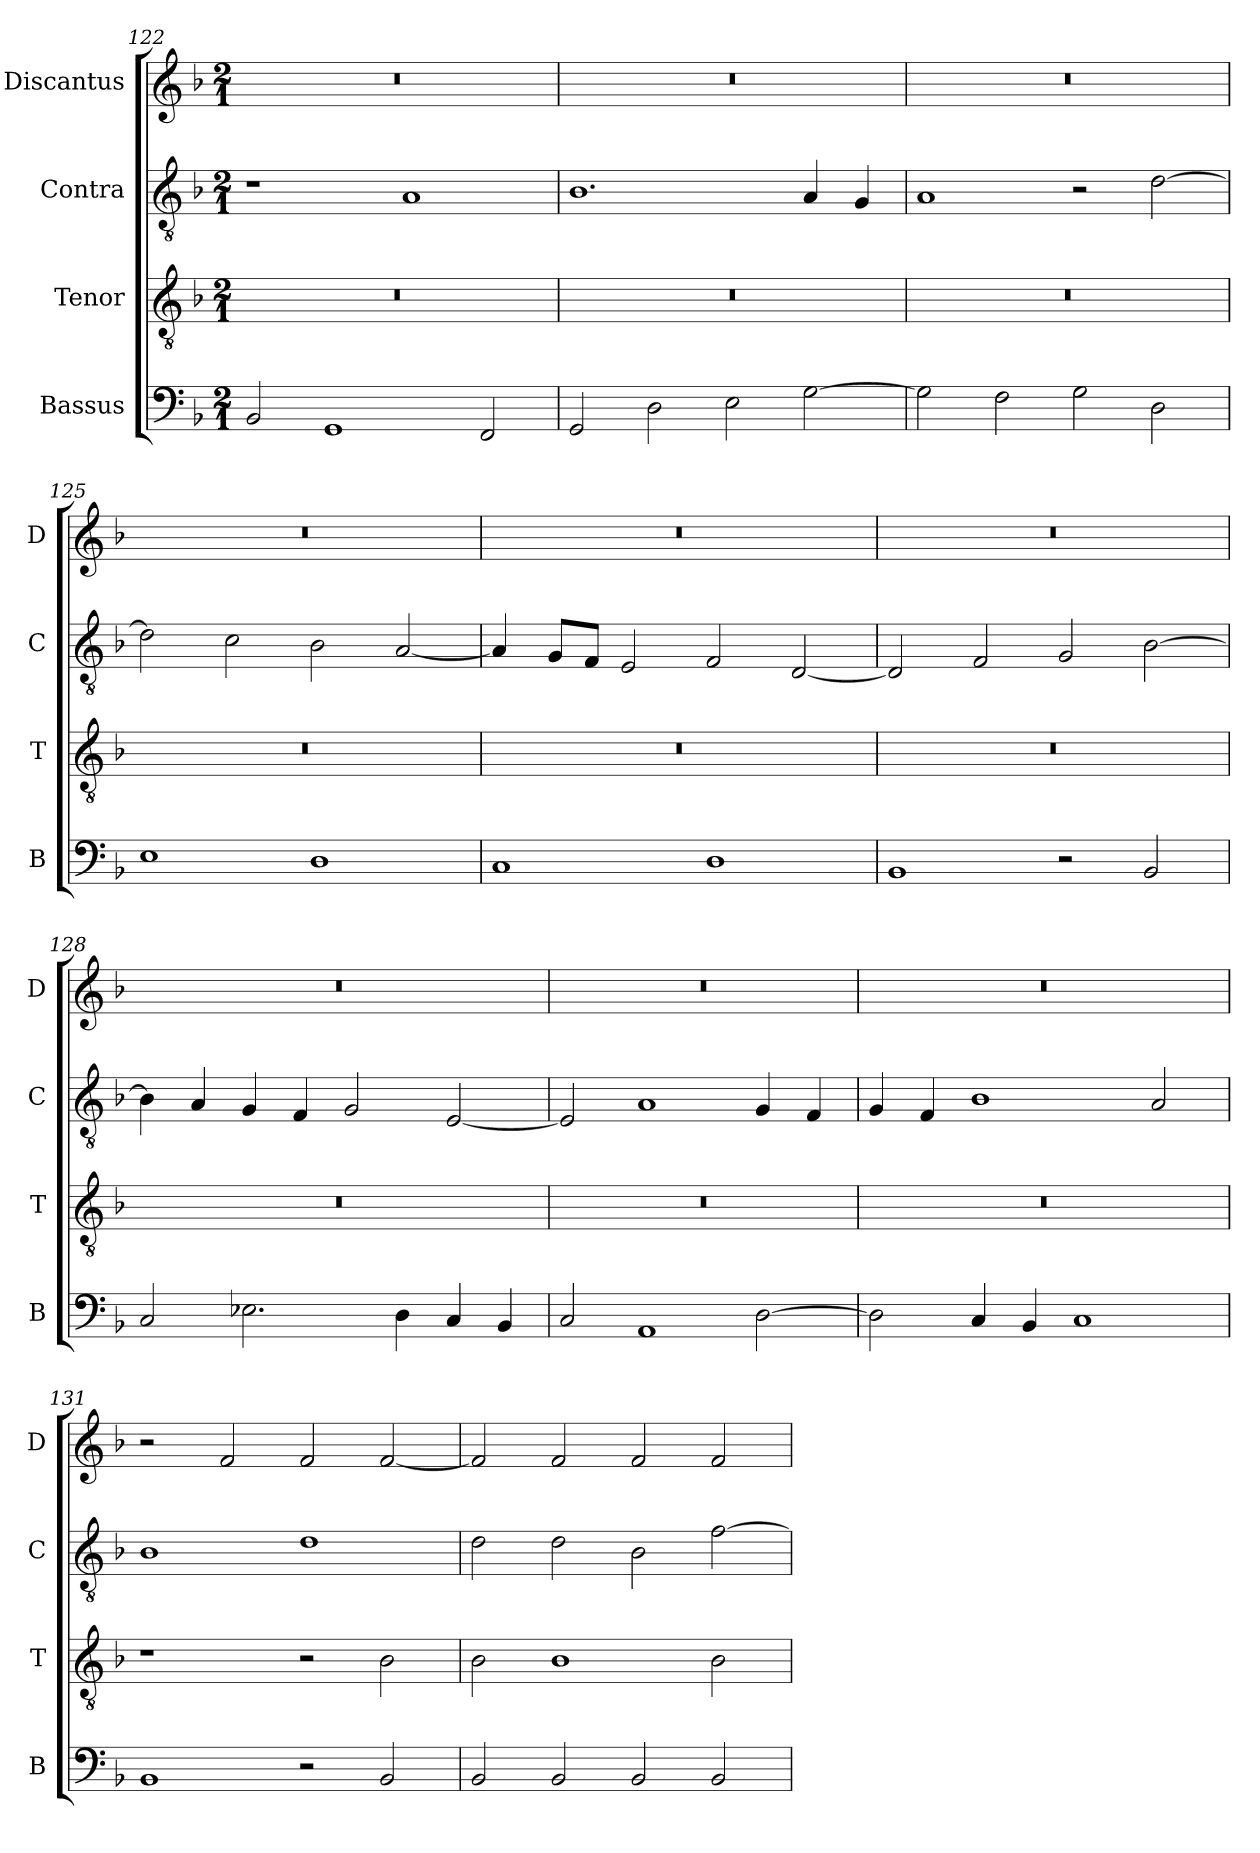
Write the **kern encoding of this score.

**kern	**kern	**kern	**kern
*part4	*part3	*part2	*part1
*staff4	*staff3	*staff2	*staff1
*I"Bassus	*I"Tenor	*I"Contra	*I"Discantus
*I'B	*I'T	*I'C	*I'D
*clefF4	*clefGv2	*clefGv2	*clefG2
*k[b-]	*k[b-]	*k[b-]	*k[b-]
*M2/1	*M2/1	*M2/1	*M2/1
=122	=122	=122	=122
2BB-/	0r	1r	0r
1GG	.	.	.
.	.	1A	.
2FF/	.	.	.
=123	=123	=123	=123
2GG/	0r	1.B-	0r
2D\	.	.	.
2E\	.	.	.
[2G\	.	4A/	.
.	.	4G/	.
=124	=124	=124	=124
2G\]	0r	1A	0r
2F\	.	.	.
2G\	.	2r	.
2D\	.	[2d\	.
=125	=125	=125	=125
1E	0r	2d\]	0r
.	.	2c\	.
1D	.	2B-\	.
.	.	[2A/	.
=126	=126	=126	=126
1C	0r	4A/]	0r
.	.	8G/L	.
.	.	8F/J	.
.	.	2E/	.
1D	.	2F/	.
.	.	[2D/	.
=127	=127	=127	=127
1BB-	0r	2D/]	0r
.	.	2F/	.
2r	.	2G/	.
2BB-/	.	[2B-\	.
=128	=128	=128	=128
2C/	0r	4B-\]	0r
.	.	4A/	.
2.E-X\	.	4G/	.
.	.	4F/	.
.	.	2G/	.
4D\	.	.	.
4C/	.	[2E/	.
4BB-/	.	.	.
=129	=129	=129	=129
2C/	0r	2E/]	0r
1AA	.	1A	.
[2D\	.	4G/	.
.	.	4F/	.
=130	=130	=130	=130
2D\]	0r	4G/	0r
.	.	4F/	.
4C/	.	1B-	.
4BB-/	.	.	.
1C	.	.	.
.	.	2A/	.
=131	=131	=131	=131
1BB-	1r	1B-	2r
.	.	.	2f/
2r	2r	1d	2f/
2BB-/	2B-\	.	[2f/
=132	=132	=132	=132
2BB-/	2B-\	2d\	2f/]
2BB-/	1B-	2d\	2f/
2BB-/	.	2B-\	2f/
2BB-/	2B-\	[2f\	2f/
=	=	=	=
*-	*-	*-	*-
